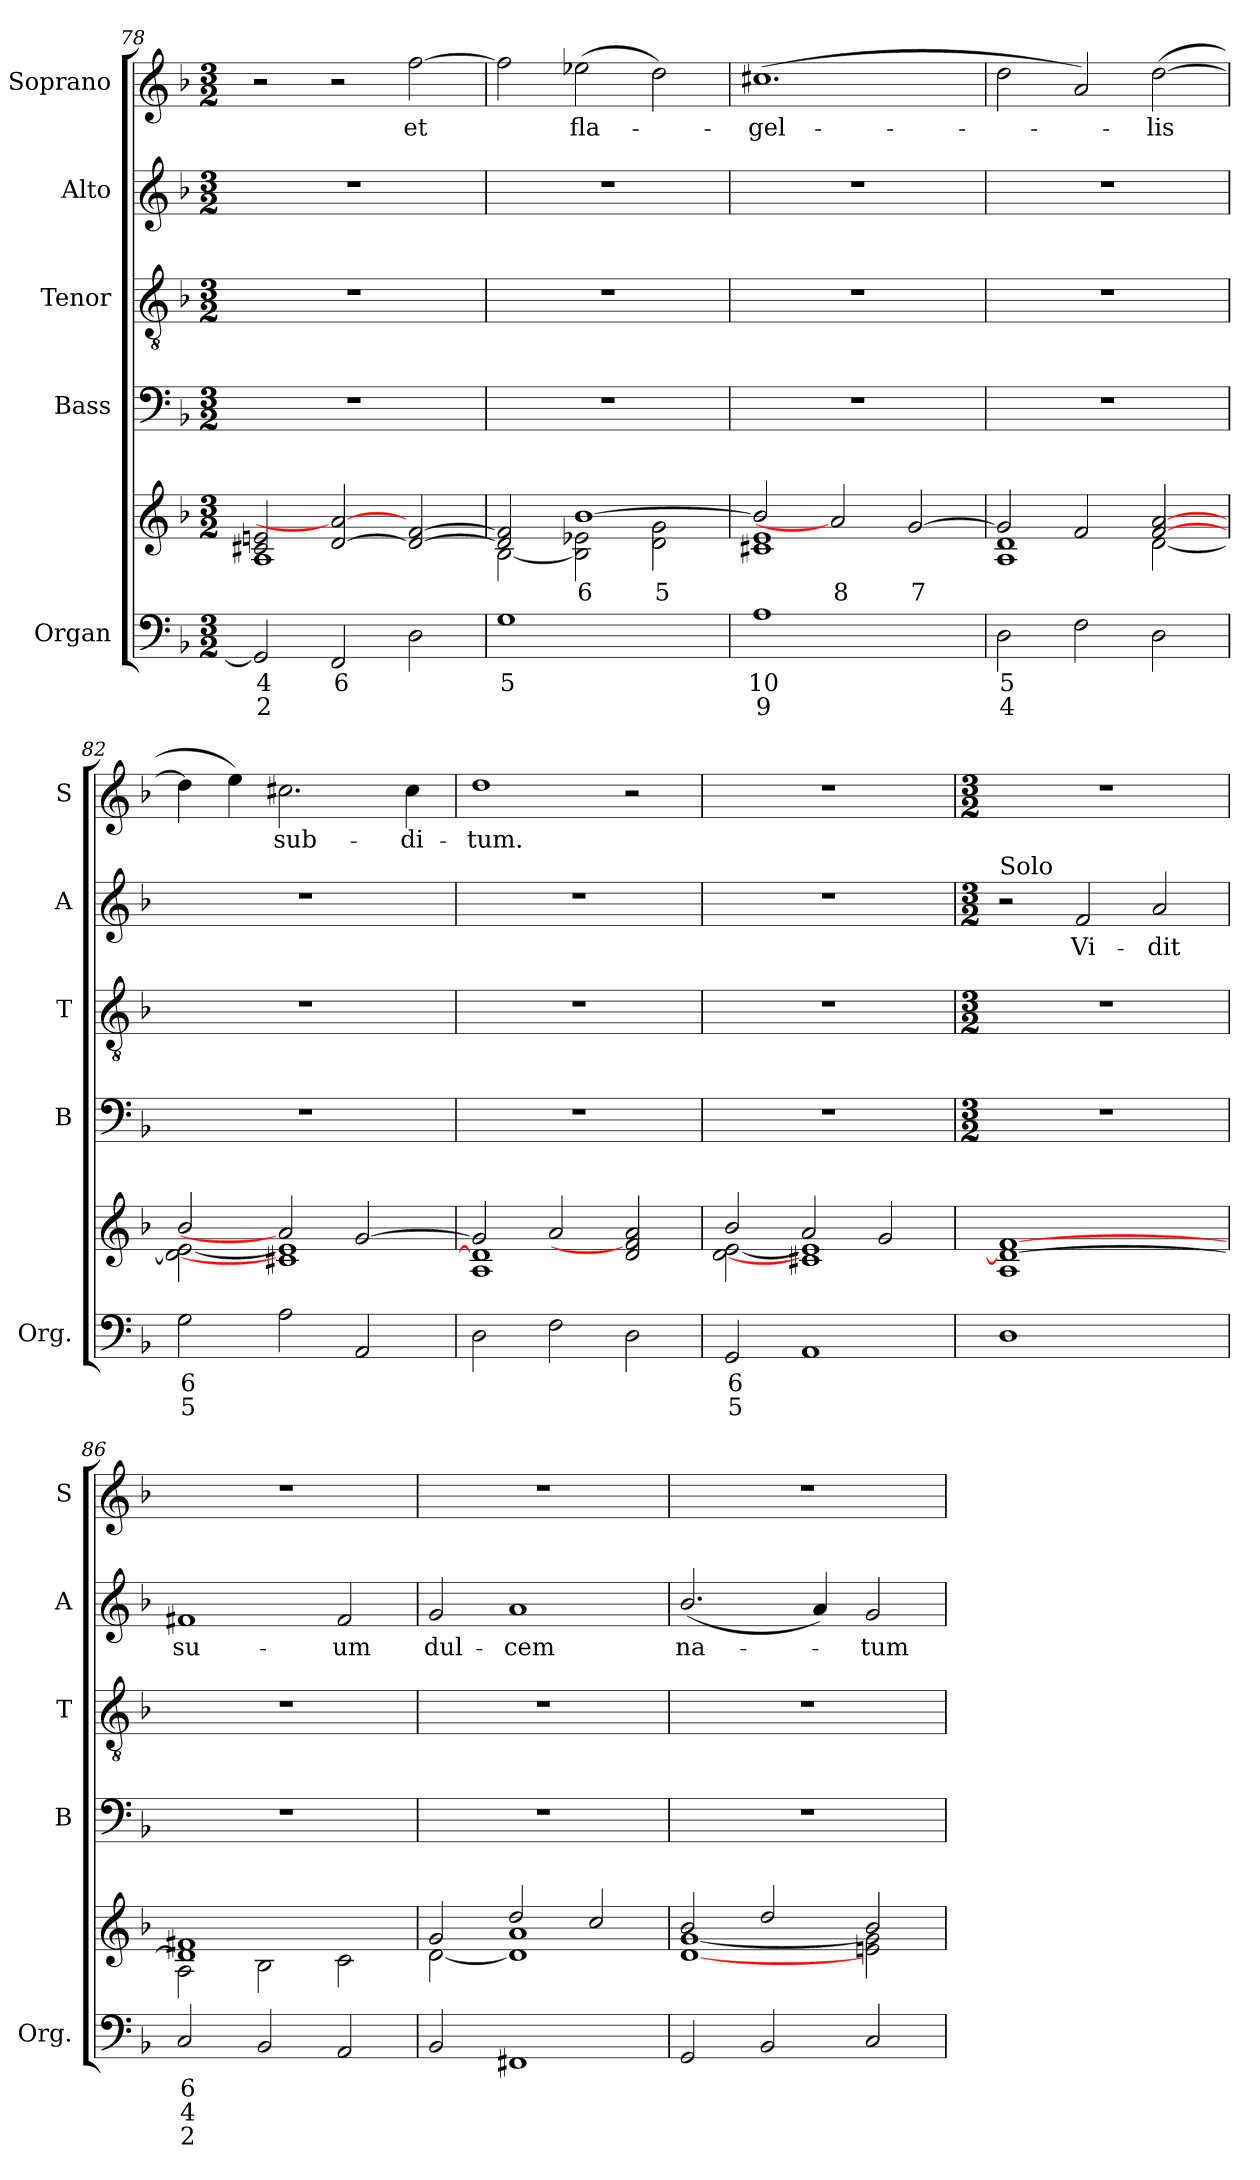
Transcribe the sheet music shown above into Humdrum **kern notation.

**kern	**text	**text	**text	**kern	**text	**kern	**kern	**kern	**text	**kern	**text
*part5	*part5	*part5	*part5	*part5	*part5	*part4	*part3	*part2	*part2	*part1	*part1
*staff6	*staff6	*staff6	*staff6	*staff5	*staff5	*staff4	*staff3	*staff2	*staff2	*staff1	*staff1
*I"Organ	*	*	*	*	*	*I"Bass	*I"Tenor	*I"Alto	*	*I"Soprano	*
*I'Org.	*	*	*	*	*	*I'B	*I'T	*I'A	*	*I'S	*
*clefF4	*	*	*	*clefG2	*	*clefF4	*clefGv2	*clefG2	*	*clefG2	*
*k[b-]	*	*	*	*k[b-]	*	*k[b-]	*k[b-]	*k[b-]	*	*k[b-]	*
*M3/2	*	*	*	*M3/2	*	*M3/2	*M3/2	*M3/2	*	*M3/2	*
=78	=78	=78	=78	=78	=78	=78	=78	=78	=78	=78	=78
*	*	*	*	*^	*	*	*	*	*	*	*
!	!	!	!	!	!LO:N:vis=1	!	!	!	!	!	!	!
2GG]	4	2	.	2c#X 2enj	1.A	.	1.r	1.r	1.r	.	2r	.
2FF	6	.	.	[2d 2a_	.	.	.	.	.	.	2r	.
!	!	!	!	!	!	!	!	!	!	!	!	!LO:LY:b
2D	.	.	.	2d_ [2f	.	.	.	.	.	.	[2ff\	et
=79	=79	=79	=79	=79	=79	=79	=79	=79	=79	=79	=79	=79
!LO:N:vis=1	!	!	!	!	!	!	!	!	!	!	!	!
1.G	5	.	.	2d] 2f]	[2B-	.	1.r	1.r	1.r	.	2ff\]	.
!	!	!	!	!	!	!	!	!	!	!	!	!LO:LY:b
.	.	.	.	[1b-	2B-] 2e-X	6	.	.	.	.	(>2ee-X\	fla-
.	.	.	.	.	2d 2g	5	.	.	.	.	2dd\)	.
=80	=80	=80	=80	=80	=80	=80	=80	=80	=80	=80	=80	=80
!LO:N:vis=1	!	!	!	!	!LO:N:vis=1	!	!	!	!	!	!	!LO:LY:b
1.A	10	9	.	2b-]	1.c#X 1.e	.	1.r	1.r	1.r	.	(>1.cc#X	gel-
.	.	.	.	2a]	.	8	.	.	.	.	.	.
.	.	.	.	[2g	.	7	.	.	.	.	.	.
=81	=81	=81	=81	=81	=81	=81	=81	=81	=81	=81	=81	=81
2D	5	4	.	2g]	1A 1d	.	1.r	1.r	1.r	.	2dd\	.
2F	.	.	.	2f	.	.	.	.	.	.	2a/)	.
!	!	!	!	!	!	!	!	!	!	!	!	!LO:LY:b
2D	.	.	.	[2f [2a	[2d	.	.	.	.	.	(>[2dd\	lis
=82	=82	=82	=82	=82	=82	=82	=82	=82	=82	=82	=82	=82
2G	6	5	.	2b-	2d_ [2e	.	1.r	1.r	1.r	.	4dd\]	.
.	.	.	.	.	.	.	.	.	.	.	4ee\)	.
!	!	!	!	!	!	!	!	!	!	!	!	!LO:LY:b
2A	.	.	.	2a]	1c#X 1e]	.	.	.	.	.	2.cc#X\	sub-
2AA	.	.	.	[2g	.	.	.	.	.	.	.	.
!	!	!	!	!	!	!	!	!	!	!	!	!LO:LY:b
.	.	.	.	.	.	.	.	.	.	.	4cc#\	-di-
=83	=83	=83	=83	=83	=83	=83	=83	=83	=83	=83	=83	=83
!	!	!	!	!	!	!	!	!	!	!	!	!LO:LY:b
2D	.	.	.	2g]	1A 1d]	.	1.r	1.r	1.r	.	1dd	-tum.
2F	.	.	.	2a	.	.	.	.	.	.	.	.
2D	.	.	.	2d 2f] 2a	2ryy	.	.	.	.	.	2r	.
!!LO:LB:g=z
=84	=84	=84	=84	=84	=84	=84	=84	=84	=84	=84	=84	=84
2GG	6	5	.	2b-	[2d [2e	.	1.r	1.r	1.r	.	1.r	.
1AA	.	.	.	2a	1c#X 1e]	.	.	.	.	.	.	.
.	.	.	.	2g	.	.	.	.	.	.	.	.
=85	=85	=85	=85	=85	=85	=85	=85	=85	=85	=85	=85	=85
*	*	*	*	*	*	*	*M3/2	*M3/2	*M3/2	*	*M3/2	*
!	!	!	!	!	!	!	!	!	!LO:TX:a:t=Solo	!	!	!
!LO:N:vis=1	!	!	!	!LO:N:vis=1	!LO:N:vis=1	!	!	!	!	!	!	!
1.D	.	.	.	1.d_ [1.f	1.A	.	1.r	1.r	2r	.	1.r	.
!	!	!	!	!	!	!	!	!	!	!LO:LY:b	!	!
.	.	.	.	.	.	.	.	.	2f/	Vi-	.	.
!	!	!	!	!	!	!	!	!	!	!LO:LY:b	!	!
.	.	.	.	.	.	.	.	.	2a/	-dit	.	.
=86	=86	=86	=86	=86	=86	=86	=86	=86	=86	=86	=86	=86
!	!	!	!	!LO:N:vis=1	!	!	!	!	!	!LO:LY:b	!	!
2C	6	4	2	1.d] 1.f#X	2A	.	1.r	1.r	1f#X	su-	1.r	.
2BB-	.	.	.	.	2B-	.	.	.	.	.	.	.
!	!	!	!	!	!	!	!	!	!	!LO:LY:b	!	!
2AA	.	.	.	.	2c	.	.	.	2f#/	-um	.	.
=87	=87	=87	=87	=87	=87	=87	=87	=87	=87	=87	=87	=87
!	!	!	!	!	!	!	!	!	!	!LO:LY:b	!	!
2BB-	.	.	.	2g	[2d	.	1.r	1.r	2g/	dul-	1.r	.
!	!	!	!	!	!	!	!	!	!	!LO:LY:b	!	!
1FF#X	.	.	.	2dd	1d] 1a	.	.	.	1a	-cem	.	.
.	.	.	.	2cc	.	.	.	.	.	.	.	.
=88	=88	=88	=88	=88	=88	=88	=88	=88	=88	=88	=88	=88
!	!	!	!	!	!	!	!	!	!	!LO:LY:b	!	!
2GG	.	.	.	2b-	[1d [1g	.	1.r	1.r	(<2.b-/	na-	1.r	.
2BB-	.	.	.	2dd	.	.	.	.	.	.	.	.
.	.	.	.	.	.	.	.	.	4a/)	.	.	.
!	!	!	!	!	!	!	!	!	!	!LO:LY:b	!	!
2C	.	.	.	2b-	2enj 2g]	.	.	.	2g/	tum	.	.
*	*	*	*	*v	*v	*	*	*	*	*	*	*
=	=	=	=	=	=	=	=	=	=	=	=
*-	*-	*-	*-	*-	*-	*-	*-	*-	*-	*-	*-
